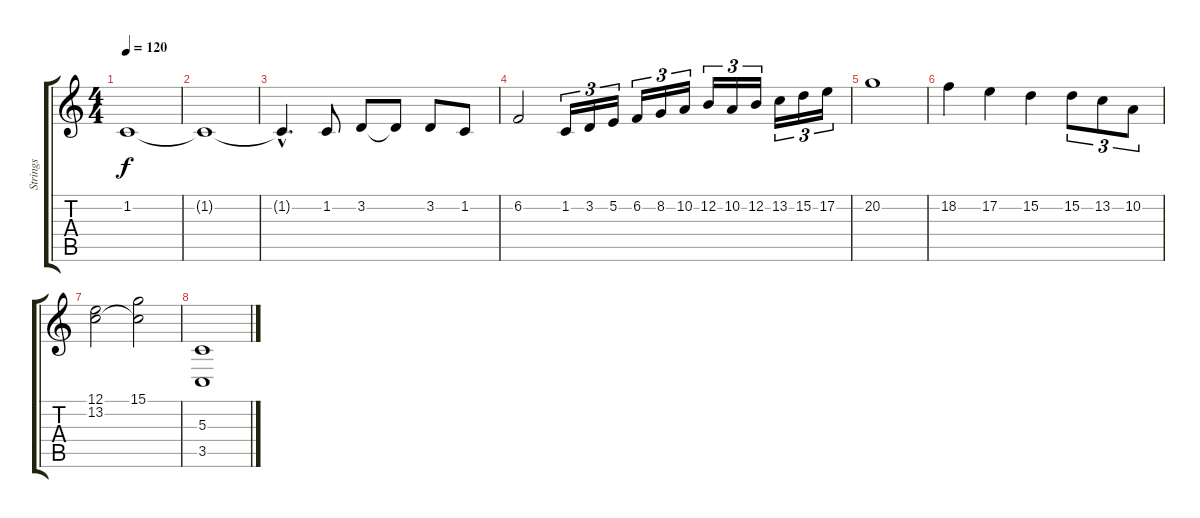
\track ("Strings" "Strings") {instrument acousticgrandpiano}
\staff {score tabs}
\tuning (E4 B3 G3 D3 A2 E2) {hide}
\ts (4 4)
\tempo 120
\clef g2
\ks c
1.2.1{dy f instrument acousticgrandpiano} |
1.2{t}.1 |
1.2{hac t}.4{d} 1.2.8 3.2.8 3.2{t}.8 3.2.8 1.2.8 |
6.2.2 1.2.16{tu (3 2)} 3.2.16{tu (3 2)} 5.2.16{tu (3 2)} 6.2.16{tu (3 2)} 8.2.16{tu (3 2)} 10.2.16{tu (3 2)} 12.2.16{tu (3 2)} 10.2.16{tu (3 2)} 12.2.16{tu (3 2)} 13.2.16{tu (3 2)} 15.2.16{tu (3 2)} 17.2.16{tu (3 2)} |
20.2.1 |
18.2.4 17.2.4 15.2.4 15.2.8{tu (3 2)} 13.2.8{tu (3 2)} 10.2.8{tu (3 2)} |
(12.1 13.2).2 (15.1 13.2{t}).2 |
(5.3 3.5).1
